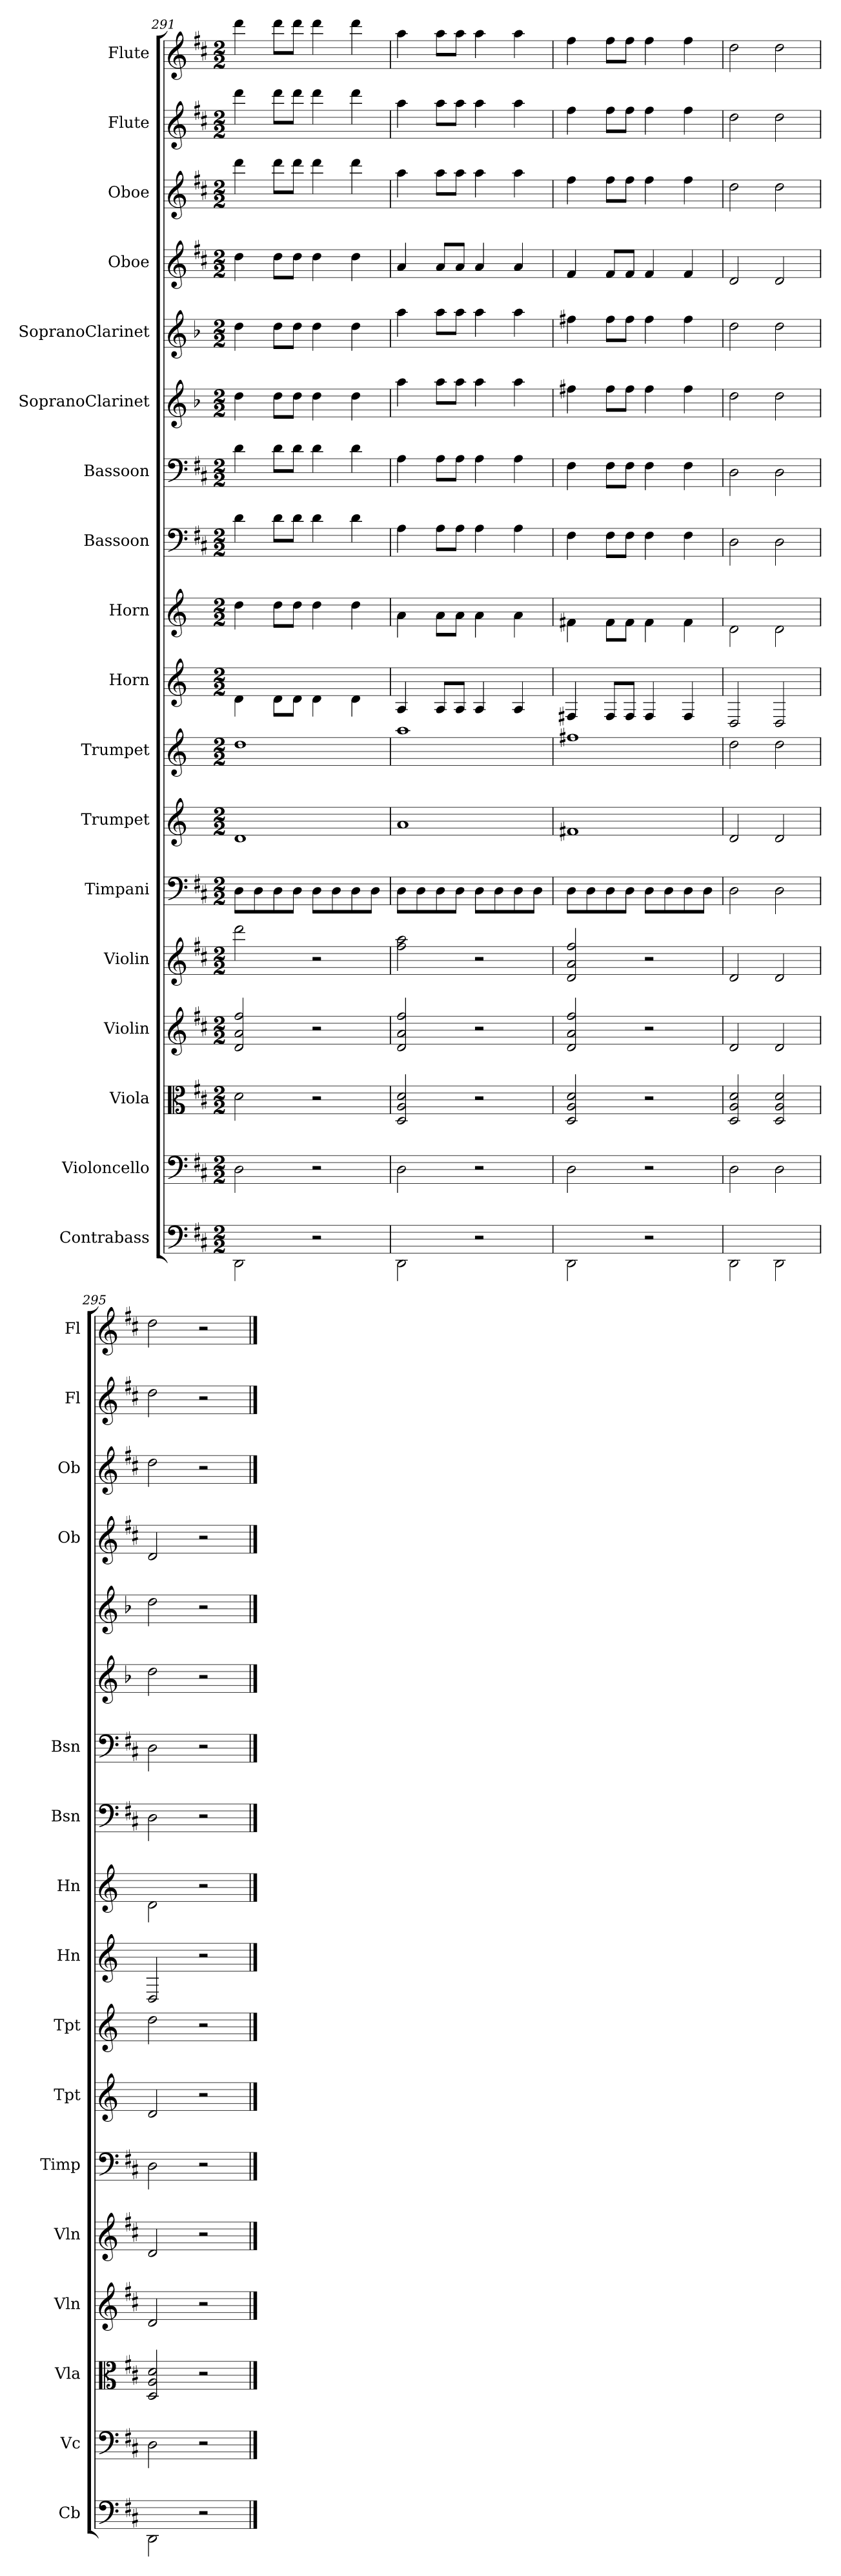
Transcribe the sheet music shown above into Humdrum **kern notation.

**kern	**kern	**kern	**kern	**kern	**kern	**kern	**kern	**kern	**kern	**kern	**kern	**kern	**kern	**kern	**kern	**kern	**kern
*part18	*part17	*part16	*part15	*part14	*part13	*part12	*part11	*part10	*part9	*part8	*part7	*part6	*part5	*part4	*part3	*part2	*part1
*staff18	*staff17	*staff16	*staff15	*staff14	*staff13	*staff12	*staff11	*staff10	*staff9	*staff8	*staff7	*staff6	*staff5	*staff4	*staff3	*staff2	*staff1
*I"Contrabass	*I"Violoncello	*I"Viola	*I"Violin	*I"Violin	*I"Timpani	*I"Trumpet	*I"Trumpet	*I"Horn	*I"Horn	*I"Bassoon	*I"Bassoon	*I"SopranoClarinet	*I"SopranoClarinet	*I"Oboe	*I"Oboe	*I"Flute	*I"Flute
*I'Cb	*I'Vc	*I'Vla	*I'Vln	*I'Vln	*I'Timp	*I'Tpt	*I'Tpt	*I'Hn	*I'Hn	*I'Bsn	*I'Bsn	*	*	*I'Ob	*I'Ob	*I'Fl	*I'Fl
*clefF4	*clefF4	*clefC3	*clefG2	*clefG2	*clefF4	*clefG2	*clefG2	*clefG2	*clefG2	*clefF4	*clefF4	*clefG2	*clefG2	*clefG2	*clefG2	*clefG2	*clefG2
*k[f#c#]	*k[f#c#]	*k[f#c#]	*k[f#c#]	*k[f#c#]	*k[f#c#]	*k[]	*k[]	*k[]	*k[]	*k[f#c#]	*k[f#c#]	*k[b-]	*k[b-]	*k[f#c#]	*k[f#c#]	*k[f#c#]	*k[f#c#]
*M2/2	*M2/2	*M2/2	*M2/2	*M2/2	*M2/2	*M2/2	*M2/2	*M2/2	*M2/2	*M2/2	*M2/2	*M2/2	*M2/2	*M2/2	*M2/2	*M2/2	*M2/2
=291	=291	=291	=291	=291	=291	=291	=291	=291	=291	=291	=291	=291	=291	=291	=291	=291	=291
2DD\	2D\	2d\	2d/ 2a/ 2ff#/	2ddd\	8D\L	1d/	1dd\	4d\	4dd\	4d\	4d\	4dd\	4dd\	4dd\	4ddd\	4ddd\	4ddd\
.	.	.	.	.	8D\	.	.	.	.	.	.	.	.	.	.	.	.
.	.	.	.	.	8D\	.	.	8d\L	8dd\L	8d\L	8d\L	8dd\L	8dd\L	8dd\L	8ddd\L	8ddd\L	8ddd\L
.	.	.	.	.	8D\J	.	.	8d\J	8dd\J	8d\J	8d\J	8dd\J	8dd\J	8dd\J	8ddd\J	8ddd\J	8ddd\J
2r	2r	2r	2r	2r	8D\L	.	.	4d\	4dd\	4d\	4d\	4dd\	4dd\	4dd\	4ddd\	4ddd\	4ddd\
.	.	.	.	.	8D\	.	.	.	.	.	.	.	.	.	.	.	.
.	.	.	.	.	8D\	.	.	4d\	4dd\	4d\	4d\	4dd\	4dd\	4dd\	4ddd\	4ddd\	4ddd\
.	.	.	.	.	8D\J	.	.	.	.	.	.	.	.	.	.	.	.
=292	=292	=292	=292	=292	=292	=292	=292	=292	=292	=292	=292	=292	=292	=292	=292	=292	=292
2DD\	2D\	2D/ 2A/ 2d/	2d/ 2a/ 2ff#/	2ff#\ 2aa\	8D\L	1a/	1aa\	4A/	4a\	4A\	4A\	4aa\	4aa\	4a/	4aa\	4aa\	4aa\
.	.	.	.	.	8D\	.	.	.	.	.	.	.	.	.	.	.	.
.	.	.	.	.	8D\	.	.	8A/L	8a\L	8A\L	8A\L	8aa\L	8aa\L	8a/L	8aa\L	8aa\L	8aa\L
.	.	.	.	.	8D\J	.	.	8A/J	8a\J	8A\J	8A\J	8aa\J	8aa\J	8a/J	8aa\J	8aa\J	8aa\J
2r	2r	2r	2r	2r	8D\L	.	.	4A/	4a\	4A\	4A\	4aa\	4aa\	4a/	4aa\	4aa\	4aa\
.	.	.	.	.	8D\	.	.	.	.	.	.	.	.	.	.	.	.
.	.	.	.	.	8D\	.	.	4A/	4a\	4A\	4A\	4aa\	4aa\	4a/	4aa\	4aa\	4aa\
.	.	.	.	.	8D\J	.	.	.	.	.	.	.	.	.	.	.	.
=293	=293	=293	=293	=293	=293	=293	=293	=293	=293	=293	=293	=293	=293	=293	=293	=293	=293
2DD\	2D\	2D/ 2A/ 2d/	2d/ 2a/ 2ff#/	2d/ 2a/ 2ff#/	8D\L	1f#X/	1ff#X\	4F#X/	4f#X\	4F#\	4F#\	4ff#X\	4ff#X\	4f#/	4ff#\	4ff#\	4ff#\
.	.	.	.	.	8D\	.	.	.	.	.	.	.	.	.	.	.	.
.	.	.	.	.	8D\	.	.	8F#/L	8f#\L	8F#\L	8F#\L	8ff#\L	8ff#\L	8f#/L	8ff#\L	8ff#\L	8ff#\L
.	.	.	.	.	8D\J	.	.	8F#/J	8f#\J	8F#\J	8F#\J	8ff#\J	8ff#\J	8f#/J	8ff#\J	8ff#\J	8ff#\J
2r	2r	2r	2r	2r	8D\L	.	.	4F#/	4f#\	4F#\	4F#\	4ff#\	4ff#\	4f#/	4ff#\	4ff#\	4ff#\
.	.	.	.	.	8D\	.	.	.	.	.	.	.	.	.	.	.	.
.	.	.	.	.	8D\	.	.	4F#/	4f#\	4F#\	4F#\	4ff#\	4ff#\	4f#/	4ff#\	4ff#\	4ff#\
.	.	.	.	.	8D\J	.	.	.	.	.	.	.	.	.	.	.	.
=294	=294	=294	=294	=294	=294	=294	=294	=294	=294	=294	=294	=294	=294	=294	=294	=294	=294
2DD\	2D\	2D/ 2A/ 2d/	2d/	2d/	2D\	2d/	2dd\	2D/	2d\	2D\	2D\	2dd\	2dd\	2d/	2dd\	2dd\	2dd\
2DD\	2D\	2D/ 2A/ 2d/	2d/	2d/	2D\	2d/	2dd\	2D/	2d\	2D\	2D\	2dd\	2dd\	2d/	2dd\	2dd\	2dd\
=295	=295	=295	=295	=295	=295	=295	=295	=295	=295	=295	=295	=295	=295	=295	=295	=295	=295
2DD\	2D\	2D/ 2A/ 2d/	2d/	2d/	2D\	2d/	2dd\	2D/	2d\	2D\	2D\	2dd\	2dd\	2d/	2dd\	2dd\	2dd\
2r	2r	2r	2r	2r	2r	2r	2r	2r	2r	2r	2r	2r	2r	2r	2r	2r	2r
==	==	==	==	==	==	==	==	==	==	==	==	==	==	==	==	==	==
*-	*-	*-	*-	*-	*-	*-	*-	*-	*-	*-	*-	*-	*-	*-	*-	*-	*-
